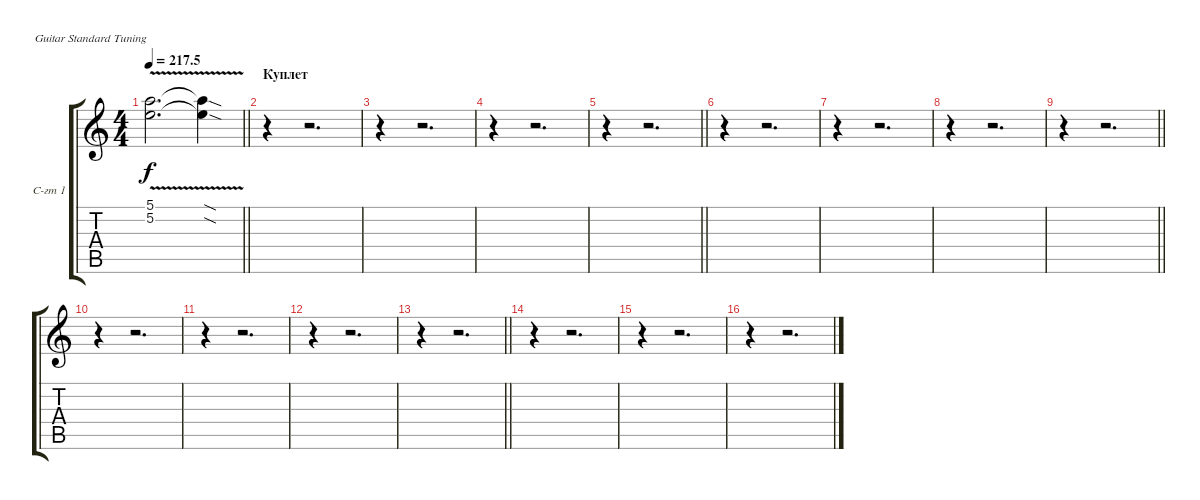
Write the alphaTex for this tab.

\bracketExtendMode groupsimilarinstruments
\firstSystemTrackNameOrientation horizontal
\otherSystemsTrackNameOrientation horizontal
\track ("Гитара I" "С-гт 1") {instrument distortionguitar}
\staff {score tabs}
\tuning (E4 B3 G3 D3 A2 E2)
\ts (4 4)
\tempo
217.5
\accidentals auto
\clef g2
\ottava regular
\simile none
\barLineRight lightlight
\ks c
(5.1{v t} 5.2{v t}).2{d dy f} (5.1{v sod t} 5.2{v sod t}).4 |
\section ("" "Куплет")
r.4 r.2{d} |
r.4 r.2{d} |
r.4 r.2{d} |
\barLineRight lightlight
r.4 r.2{d} |
r.4 r.2{d} |
r.4 r.2{d} |
r.4 r.2{d} |
\barLineRight lightlight
r.4 r.2{d} |
r.4 r.2{d} |
r.4 r.2{d} |
r.4 r.2{d} |
\barLineRight lightlight
r.4 r.2{d} |
r.4 r.2{d} |
r.4 r.2{d} |
r.4 r.2{d}
